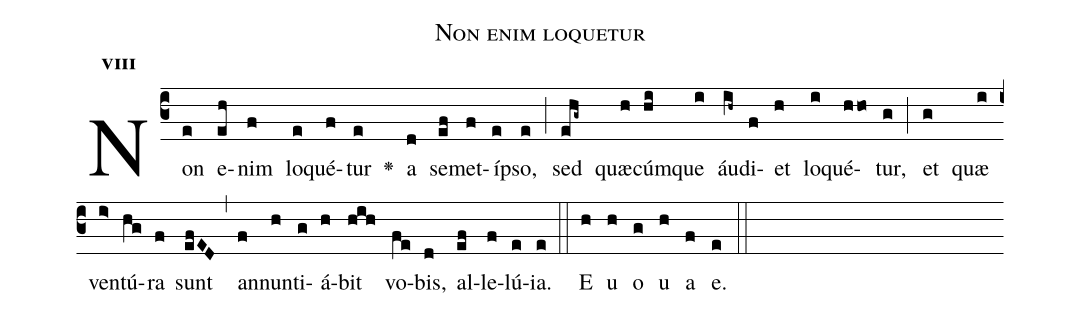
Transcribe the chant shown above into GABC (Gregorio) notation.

name:Non enim loquetur;
office-part:Antiphona;
mode:8;
%%
initial-style: 1;
name: Non enim loquetur
book: Antiphonae & Responsoria/Tomus II, p. 257;
occasion: Hebdomada VII Paschae Feria VI;
office-part: Vesperae Ant E;
user-notes: ;
commentary: ;
annotation: 8g;
centering-scheme: english;
fontsize: 12;
font: OFLSortsMillGoudy;
height: 11;
width: 4.5;
%%
(c3)Non(e) e(eh)nim(f) lo(e)qué(f)tur(e) <v>\greheightstar</v>() a(d) se(ef)met(f)í(e)pso,(e) (;) sed(ehg~) quæ(h)cúm(hi)que(i) áu(ih~)di(f)et(h) lo(i)qué(hho)tur,(g) (;) et(g) quæ(i) ven(i>)tú(hg)ra(f) sunt(efED) (,) an(f)nun(h)ti(g)á(h)bit(hih) vo(fe)bis,(d) al(ef)le(f)lú(e)ia.(e) (::)
E(h) u(h) o(g) u(h) a(f) e.(e) (::)
